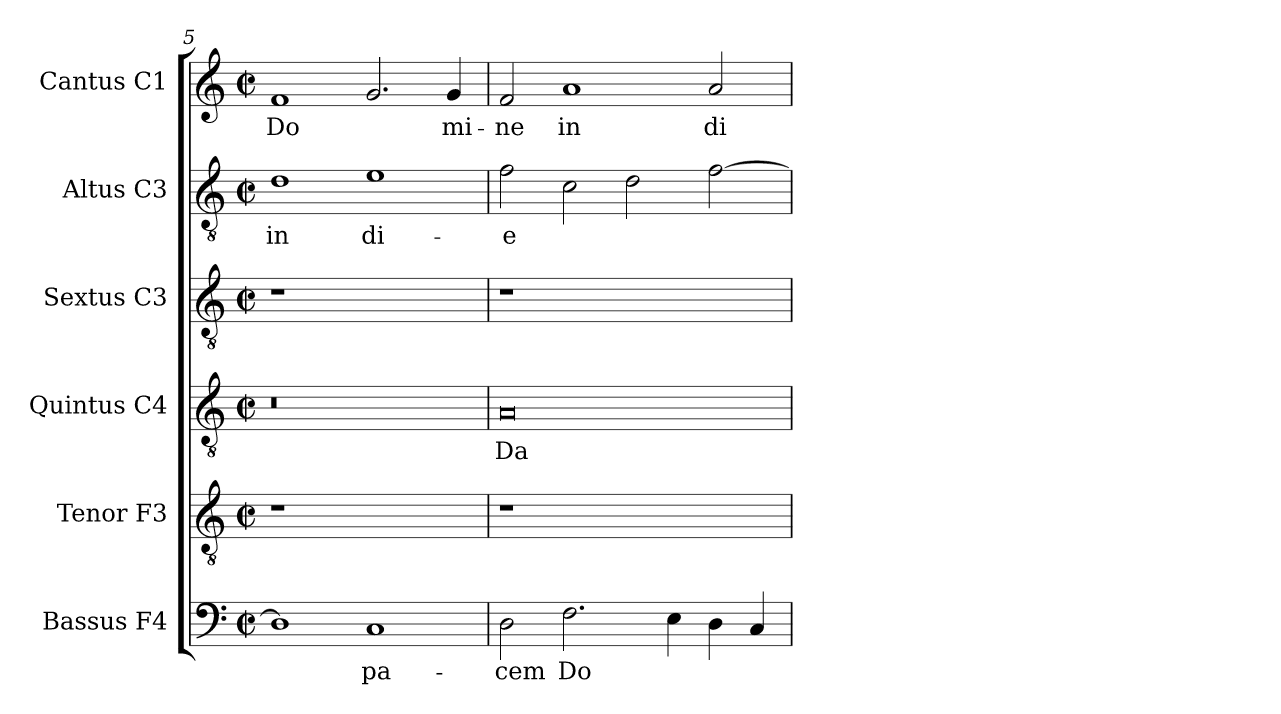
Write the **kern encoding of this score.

**kern	**text	**kern	**kern	**text	**kern	**kern	**text	**kern	**text
*part6	*part6	*part5	*part4	*part4	*part3	*part2	*part2	*part1	*part1
*staff6	*staff6	*staff5	*staff4	*staff4	*staff3	*staff2	*staff2	*staff1	*staff1
*I"Bassus  F4	*	*I"Tenor  F3	*I"Quintus  C4	*	*I"Sextus  C3	*I"Altus  C3	*	*I"Cantus  C1	*
*clefF4	*	*clefGv2	*clefGv2	*	*clefGv2	*clefGv2	*	*clefG2	*
*k[]	*	*k[]	*k[]	*	*k[]	*k[]	*	*k[]	*
*C:	*	*C:	*C:	*	*C:	*C:	*	*C:	*
*M2/2	*	*M2/2	*M2/2	*	*M2/2	*M2/2	*	*M2/2	*
*met(c|)	*	*met(c|)	*met(c|)	*	*met(c|)	*met(c|)	*	*met(c|)	*
=5	=5	=5	=5	=5	=5	=5	=5	=5	=5
!	!LO:LY:b:cj	!	!	!	!	!	!LO:LY:b:cj	!	!LO:LY:b:cj
1D]	.	1r	0r	.	1r	1d	in	1f	Do-
!	!LO:LY:b:cj	!	!	!	!	!	!LO:LY:b:cj	!	!LO:LY:b:cj
1C	pa-	1ryy	.	.	1ryy	1e	di-	2.g/	--
!	!	!	!	!	!	!	!	!	!LO:LY:b:cj
.	.	.	.	.	.	.	.	4g/	-mi-
=6	=6	=6	=6	=6	=6	=6	=6	=6	=6
!	!LO:LY:b:cj	!	!	!LO:LY:b:cj	!	!	!LO:LY:b:cj	!	!LO:LY:b:cj
2D\	-cem	1r	0A	Da	1r	2f\	-e-	2f/	-ne
!	!LO:LY:b:cj	!	!	!	!	!	!LO:LY:b:cj	!	!LO:LY:b:cj
2.F\	Do-	.	.	.	.	2c\	--	1a	in
!	!	!	!	!	!	!	!LO:LY:b:cj	!	!
.	.	1ryy	.	.	1ryy	2d\	--	.	.
!	!LO:LY:b:cj	!	!	!	!	!	!	!	!
4E\	--	.	.	.	.	.	.	.	.
!	!LO:LY:b:cj	!	!	!	!	!	!LO:LY:b:cj	!	!LO:LY:b:cj
4D\	--	.	.	.	.	[<2f\	--	2a/	di-
!	!LO:LY:b:cj	!	!	!	!	!	!	!	!
4C/	--	.	.	.	.	.	.	.	.
=	=	=	=	=	=	=	=	=	=
*-	*-	*-	*-	*-	*-	*-	*-	*-	*-
